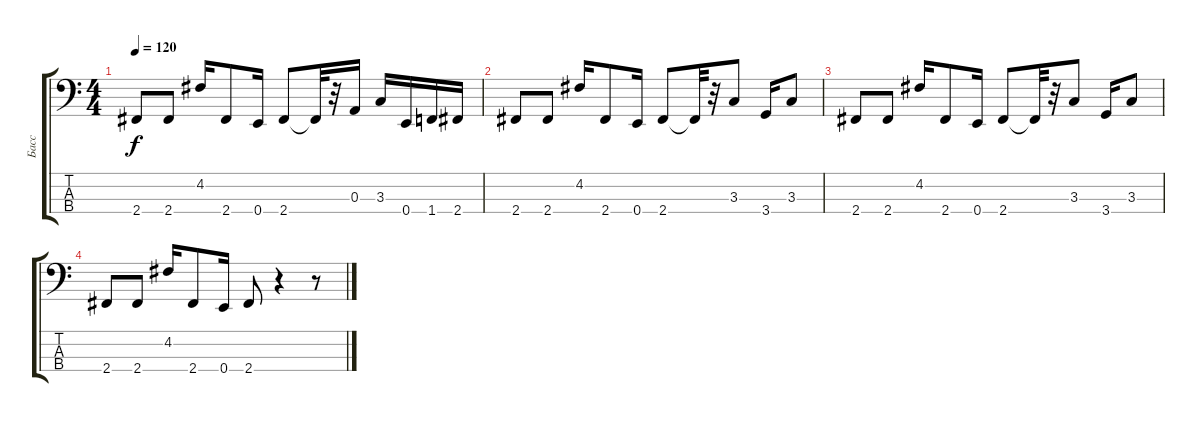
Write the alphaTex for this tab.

\track ("Басс" "Басс") {instrument electricbasspick}
\staff {score tabs}
\tuning (G2 D2 A1 E1) {hide}
\ts (4 4)
\tempo 120
\clef f4
\ks c
2.4.8{dy f} 2.4.8 4.2.16 2.4.8 0.4.16 2.4.8 2.4{t}.32 r.32 0.3.16 3.3.16 0.4.16 1.4.16 2.4.16 |
2.4.8 2.4.8 4.2.16 2.4.8 0.4.16 2.4.8 2.4{t}.32 r.32 3.3.8 3.4.16 3.3.8 |
2.4.8 2.4.8 4.2.16 2.4.8 0.4.16 2.4.8 2.4{t}.32 r.32 3.3.8 3.4.16 3.3.8 |
2.4.8 2.4.8 4.2.16 2.4.8 0.4.16 2.4.8 r.4 r.8
